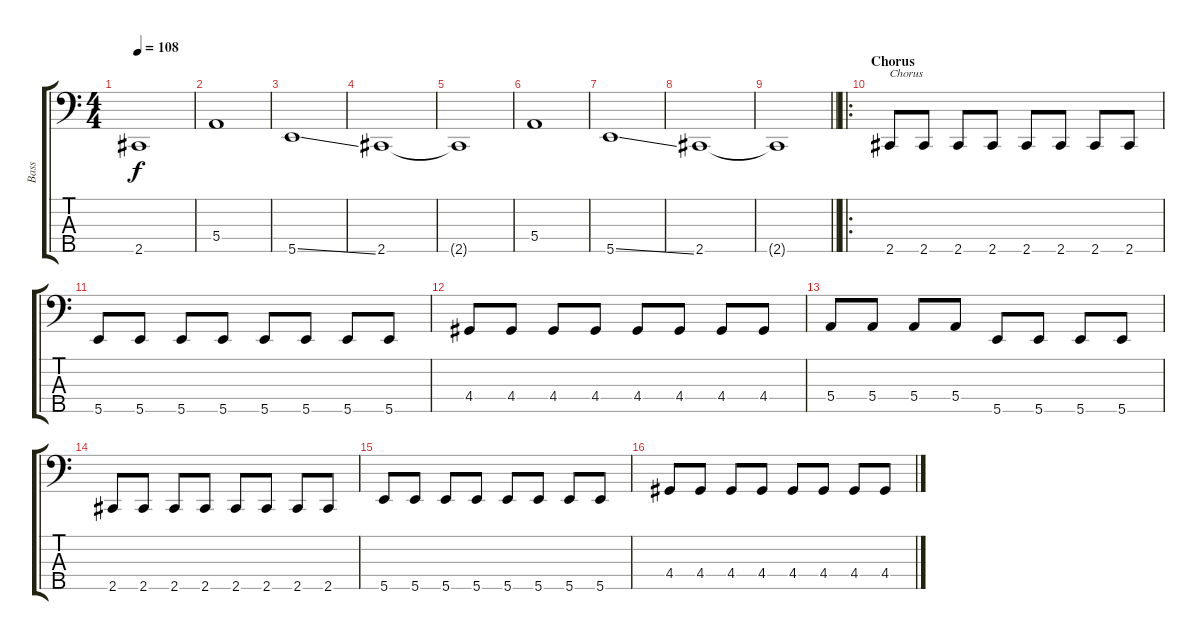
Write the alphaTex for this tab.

\track ("Bass" "Bass") {instrument electricbassfinger}
\staff {score tabs}
\tuning (G2 D2 A1 E1 B0) {hide}
\ts (4 4)
\tempo 108
\clef f4
\ks c
2.5{t}.1{dy f} |
5.4.1 |
5.5{ss}.1 |
2.5.1 |
2.5{t}.1 |
5.4.1 |
5.5{ss}.1 |
2.5.1 |
\barLineRight lightlight
2.5{t}.1 |
\ro
\section ("" "Chorus")
2.5.8{txt "Chorus"} 2.5.8 2.5.8 2.5.8 2.5.8 2.5.8 2.5.8 2.5.8 |
5.5.8 5.5.8 5.5.8 5.5.8 5.5.8 5.5.8 5.5.8 5.5.8 |
4.4.8 4.4.8 4.4.8 4.4.8 4.4.8 4.4.8 4.4.8 4.4.8 |
5.4.8 5.4.8 5.4.8 5.4.8 5.5.8 5.5.8 5.5.8 5.5.8 |
2.5.8 2.5.8 2.5.8 2.5.8 2.5.8 2.5.8 2.5.8 2.5.8 |
5.5.8 5.5.8 5.5.8 5.5.8 5.5.8 5.5.8 5.5.8 5.5.8 |
4.4.8 4.4.8 4.4.8 4.4.8 4.4.8 4.4.8 4.4.8 4.4.8
